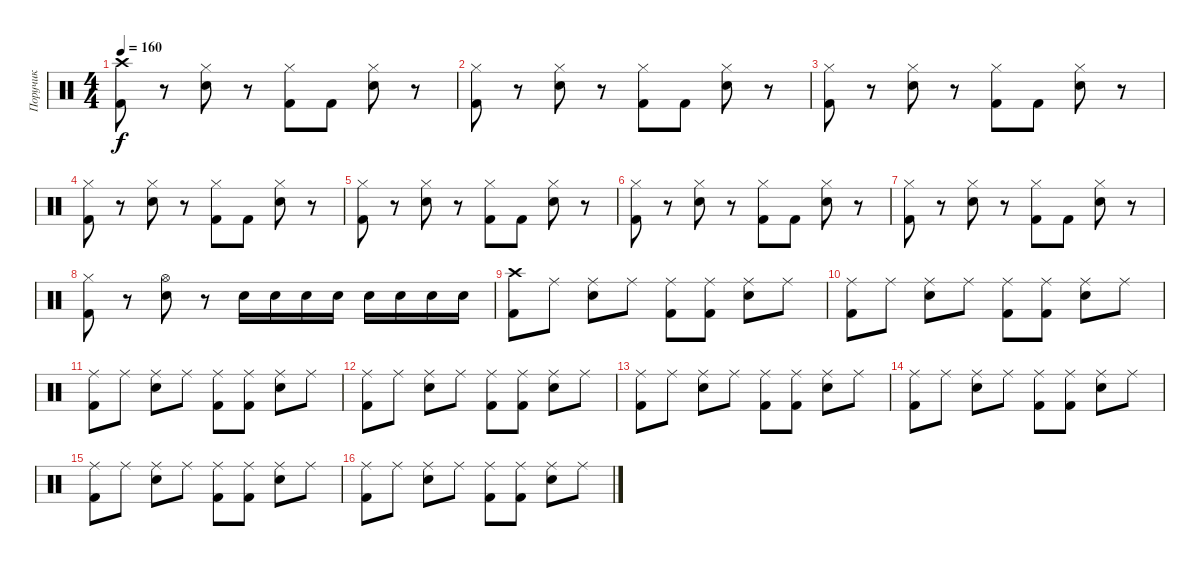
\track ("Поручик" "Поручик") {instrument percussion}
\staff {score}
\articulation defaults
\ts (4 4)
\tempo 160
\clef neutral
\ks c
("Crash high (hit)" "Kick (hit) 2").8{dy f} r.8 ("Hi-Hat (closed)" "Electric Snare (hit)").8 r.8 ("Hi-Hat (closed)" "Kick (hit) 2").8 "Kick (hit) 2".8 ("Hi-Hat (closed)" "Electric Snare (hit)").8 r.8 |
("Hi-Hat (closed)" "Kick (hit) 2").8 r.8 ("Hi-Hat (closed)" "Electric Snare (hit)").8 r.8 ("Hi-Hat (closed)" "Kick (hit) 2").8 "Kick (hit) 2".8 ("Hi-Hat (closed)" "Electric Snare (hit)").8 r.8 |
("Hi-Hat (closed)" "Kick (hit) 2").8 r.8 ("Hi-Hat (closed)" "Electric Snare (hit)").8 r.8 ("Hi-Hat (closed)" "Kick (hit) 2").8 "Kick (hit) 2".8 ("Hi-Hat (closed)" "Electric Snare (hit)").8 r.8 |
("Hi-Hat (closed)" "Kick (hit) 2").8 r.8 ("Hi-Hat (closed)" "Electric Snare (hit)").8 r.8 ("Hi-Hat (closed)" "Kick (hit) 2").8 "Kick (hit) 2".8 ("Hi-Hat (closed)" "Electric Snare (hit)").8 r.8 |
("Hi-Hat (closed)" "Kick (hit) 2").8 r.8 ("Hi-Hat (closed)" "Electric Snare (hit)").8 r.8 ("Hi-Hat (closed)" "Kick (hit) 2").8 "Kick (hit) 2".8 ("Hi-Hat (closed)" "Electric Snare (hit)").8 r.8 |
("Hi-Hat (closed)" "Kick (hit) 2").8 r.8 ("Hi-Hat (closed)" "Electric Snare (hit)").8 r.8 ("Hi-Hat (closed)" "Kick (hit) 2").8 "Kick (hit) 2".8 ("Hi-Hat (closed)" "Electric Snare (hit)").8 r.8 |
("Hi-Hat (closed)" "Kick (hit) 2").8 r.8 ("Hi-Hat (closed)" "Electric Snare (hit)").8 r.8 ("Hi-Hat (closed)" "Kick (hit) 2").8 "Kick (hit) 2".8 ("Hi-Hat (closed)" "Electric Snare (hit)").8 r.8 |
("Hi-Hat (closed)" "Kick (hit) 2").8 r.8 ("Hi-Hat (open)" "Electric Snare (hit)").8 r.8 "Electric Snare (hit)".16 "Electric Snare (hit)".16 "Electric Snare (hit)".16 "Electric Snare (hit)".16 "Electric Snare (hit)".16 "Electric Snare (hit)".16 "Electric Snare (hit)".16 "Electric Snare (hit)".16 |
("Crash high (hit)" "Kick (hit) 2").8 "Ride (middle)".8 ("Ride (middle)" "Electric Snare (hit)").8 "Ride (middle)".8 ("Ride (middle)" "Kick (hit) 2").8 ("Ride (middle)" "Kick (hit) 2").8 ("Ride (middle)" "Electric Snare (hit)").8 "Ride (middle)".8 |
("Ride (middle)" "Kick (hit) 2").8 "Ride (middle)".8 ("Ride (middle)" "Electric Snare (hit)").8 "Ride (middle)".8 ("Ride (middle)" "Kick (hit) 2").8 ("Ride (middle)" "Kick (hit) 2").8 ("Ride (middle)" "Electric Snare (hit)").8 "Ride (middle)".8 |
("Ride (middle)" "Kick (hit) 2").8 "Ride (middle)".8 ("Ride (middle)" "Electric Snare (hit)").8 "Ride (middle)".8 ("Ride (middle)" "Kick (hit) 2").8 ("Ride (middle)" "Kick (hit) 2").8 ("Ride (middle)" "Electric Snare (hit)").8 "Ride (middle)".8 |
("Ride (middle)" "Kick (hit) 2").8 "Ride (middle)".8 ("Ride (middle)" "Electric Snare (hit)").8 "Ride (middle)".8 ("Ride (middle)" "Kick (hit) 2").8 ("Ride (middle)" "Kick (hit) 2").8 ("Ride (middle)" "Electric Snare (hit)").8 "Ride (middle)".8 |
("Ride (middle)" "Kick (hit) 2").8 "Ride (middle)".8 ("Ride (middle)" "Electric Snare (hit)").8 "Ride (middle)".8 ("Ride (middle)" "Kick (hit) 2").8 ("Ride (middle)" "Kick (hit) 2").8 ("Ride (middle)" "Electric Snare (hit)").8 "Ride (middle)".8 |
("Ride (middle)" "Kick (hit) 2").8 "Ride (middle)".8 ("Ride (middle)" "Electric Snare (hit)").8 "Ride (middle)".8 ("Ride (middle)" "Kick (hit) 2").8 ("Ride (middle)" "Kick (hit) 2").8 ("Ride (middle)" "Electric Snare (hit)").8 "Ride (middle)".8 |
("Ride (middle)" "Kick (hit) 2").8 "Ride (middle)".8 ("Ride (middle)" "Electric Snare (hit)").8 "Ride (middle)".8 ("Ride (middle)" "Kick (hit) 2").8 ("Ride (middle)" "Kick (hit) 2").8 ("Ride (middle)" "Electric Snare (hit)").8 "Ride (middle)".8 |
("Ride (middle)" "Kick (hit) 2").8 "Ride (middle)".8 ("Ride (middle)" "Electric Snare (hit)").8 "Ride (middle)".8 ("Ride (middle)" "Kick (hit) 2").8 ("Ride (middle)" "Kick (hit) 2").8 ("Ride (middle)" "Electric Snare (hit)").8 "Ride (middle)".8
